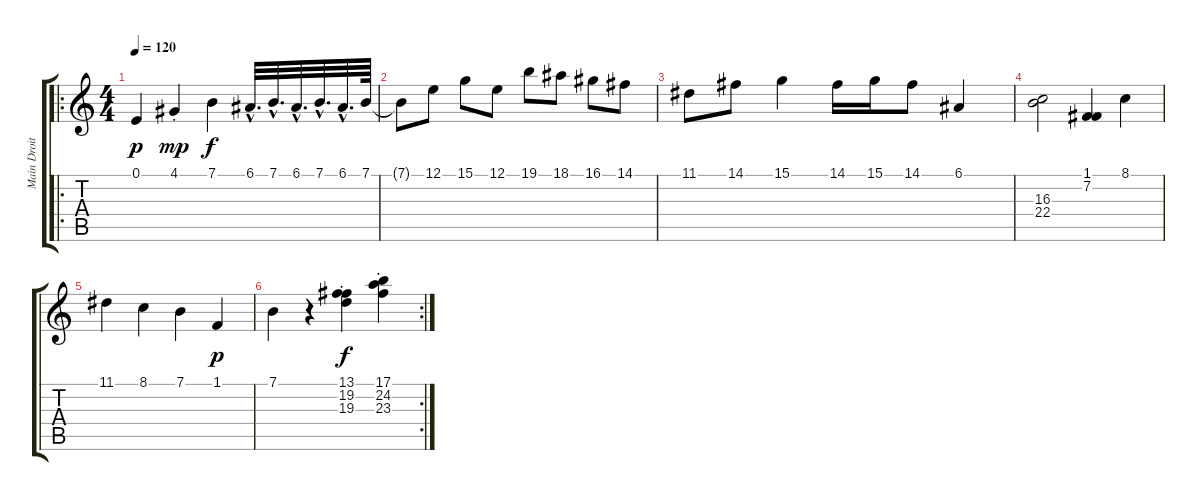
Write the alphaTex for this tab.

\track ("Main Droite" "Main Droit") {instrument acousticgrandpiano}
\staff {score tabs}
\tuning (E4 B3 G3 D3 A2 E2) {hide}
\ro
\ts (4 4)
\tempo 120
\clef g2
\ks c
0.1.4{dy p instrument acousticgrandpiano} 4.1{st}.4{dy mp} 7.1.4{dy f} 6.1{hac}.32{d} 7.1{hac}.32{d} 6.1{hac}.32{d} 7.1{hac}.32{d} 6.1{hac}.32{d} 7.1.64 |
7.1{t}.8 12.1.8 15.1.8 12.1.8 19.1.8 18.1.8 16.1.8 14.1.8 |
11.1.8 14.1.8 15.1.4 14.1.16 15.1.16 14.1.8 6.1.4 |
(16.3 22.4).2 (1.1 7.2).4 8.1.4 |
11.1.4 8.1.4 7.1.4 1.1.4{dy p} |
\rc 2
7.1.4 r.4 (13.1{st} 19.2{st} 19.3{st}).4{dy f} (17.1{st} 24.2{st} 23.3{st}).4
